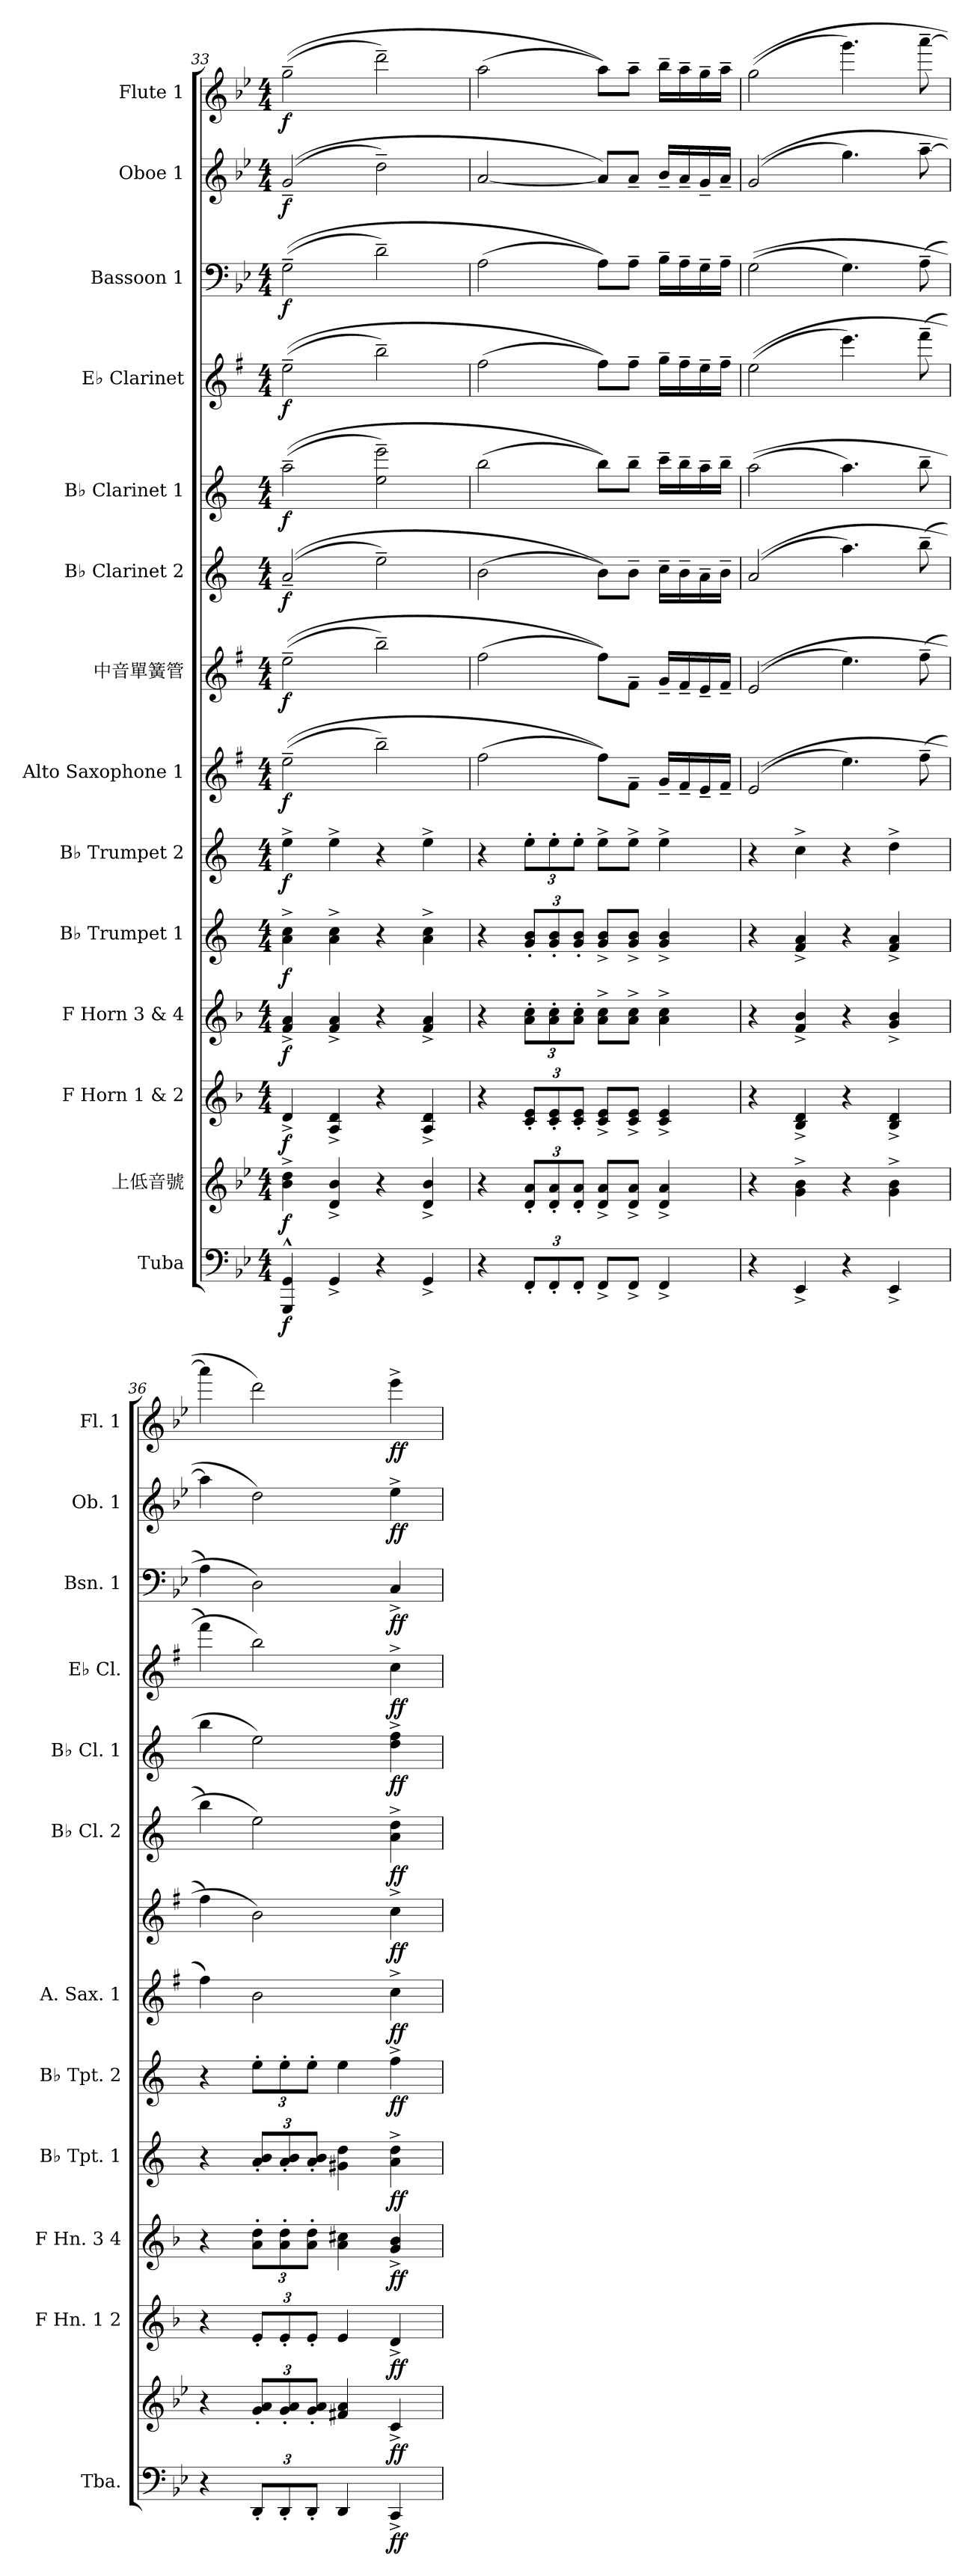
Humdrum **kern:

**kern	**dynam	**kern	**dynam	**kern	**dynam	**kern	**dynam	**kern	**dynam	**kern	**dynam	**kern	**dynam	**kern	**dynam	**kern	**dynam	**kern	**dynam	**kern	**dynam	**kern	**dynam	**kern	**dynam	**kern	**dynam
*part14	*part14	*part13	*part13	*part12	*part12	*part11	*part11	*part10	*part10	*part9	*part9	*part8	*part8	*part7	*part7	*part6	*part6	*part5	*part5	*part4	*part4	*part3	*part3	*part2	*part2	*part1	*part1
*staff14	*staff14	*staff13	*staff13	*staff12	*staff12	*staff11	*staff11	*staff10	*staff10	*staff9	*staff9	*staff8	*staff8	*staff7	*staff7	*staff6	*staff6	*staff5	*staff5	*staff4	*staff4	*staff3	*staff3	*staff2	*staff2	*staff1	*staff1
*I"Tuba	*	*I"上低音號	*	*I"F Horn 1 &amp; 2	*	*I"F Horn 3 &amp; 4	*	*I"B♭ Trumpet 1	*	*I"B♭ Trumpet 2	*	*I"Alto Saxophone 1	*	*I"中音單簧管	*	*I"B♭ Clarinet 2	*	*I"B♭ Clarinet 1	*	*I"E♭ Clarinet	*	*I"Bassoon 1	*	*I"Oboe 1	*	*I"Flute 1	*
*I'Tba.	*	*	*	*I'F Hn. 1 2	*	*I'F Hn. 3 4	*	*I'B♭ Tpt. 1	*	*I'B♭ Tpt. 2	*	*I'A. Sax. 1	*	*	*	*I'B♭ Cl. 2	*	*I'B♭ Cl. 1	*	*I'E♭ Cl.	*	*I'Bsn. 1	*	*I'Ob. 1	*	*I'Fl. 1	*
*clefF4	*	*clefG2	*	*clefG2	*	*clefG2	*	*clefG2	*	*clefG2	*	*clefG2	*	*clefG2	*	*clefG2	*	*clefG2	*	*clefG2	*	*clefF4	*	*clefG2	*	*clefG2	*
*	*	*ITrd8c14	*	*ITrd4c7	*	*ITrd4c7	*	*ITrd1c2	*	*ITrd1c2	*	*ITrd5c9	*	*ITrd5c9	*	*ITrd1c2	*	*ITrd1c2	*	*ITrd-2c-3	*	*	*	*	*	*	*
*k[b-e-]	*	*k[b-e-]	*	*k[b-e-]	*	*k[b-e-]	*	*k[b-e-]	*	*k[b-e-]	*	*k[b-e-]	*	*k[b-e-]	*	*k[b-e-]	*	*k[b-e-]	*	*k[b-e-]	*	*k[b-e-]	*	*k[b-e-]	*	*k[b-e-]	*
*M4/4	*	*M4/4	*	*M4/4	*	*M4/4	*	*M4/4	*	*M4/4	*	*M4/4	*	*M4/4	*	*M4/4	*	*M4/4	*	*M4/4	*	*M4/4	*	*M4/4	*	*M4/4	*
=33	=33	=33	=33	=33	=33	=33	=33	=33	=33	=33	=33	=33	=33	=33	=33	=33	=33	=33	=33	=33	=33	=33	=33	=33	=33	=33	=33
!	!LO:DY:b	!	!LO:DY:b	!	!LO:DY:b	!	!LO:DY:b	!	!LO:DY:b	!	!LO:DY:b	!	!LO:DY:b	!	!LO:DY:b	!	!LO:DY:b	!	!LO:DY:b	!	!LO:DY:b	!	!LO:DY:b	!	!LO:DY:b	!	!LO:DY:b
4GGG/^^ 4GG/^^	f	4B-\^ 4d\^	f	4G^/	f	4B-/^ 4d/^	f	4g\^ 4b-\^	f	4dd^\	f	(>(>2g~\	f	(>(>2g~\	f	(>(>2g~/	f	(>(>2gg~\	f	(>(>2gg~\	f	(>(>2G~\	f	(>(>2g~/	f	(>(>2gg~\	f
4GG^/	.	4D/^ 4B-/^	.	4D/^ 4G/^	.	4B-/^ 4d/^	.	4g\^ 4b-\^	.	4dd^\	.	.	.	.	.	.	.	.	.	.	.	.	.	.	.	.	.
4r	.	4r	.	4r	.	4r	.	4r	.	4r	.	2dd~\)	.	2dd~\)	.	2dd~\)	.	2dd\~ 2ddd\~)	.	2ddd~\)	.	2d~\)	.	2dd~\)	.	2ddd~\)	.
4GG^/	.	4D/^ 4B-/^	.	4D/^ 4G/^	.	4B-/^ 4d/^	.	4g\^ 4b-\^	.	4dd^\	.	.	.	.	.	.	.	.	.	.	.	.	.	.	.	.	.
=34	=34	=34	=34	=34	=34	=34	=34	=34	=34	=34	=34	=34	=34	=34	=34	=34	=34	=34	=34	=34	=34	=34	=34	=34	=34	=34	=34
4r	.	4r	.	4r	.	4r	.	4r	.	4r	.	(>2a\	.	(>2a\	.	(>2a\	.	(>2aa\	.	(>2aa\	.	(>2A\	.	[2a/	.	(>2aa\	.
*Xbrackettup	*	*Xbrackettup	*	*Xbrackettup	*	*Xbrackettup	*	*Xbrackettup	*	*Xbrackettup	*	*	*	*	*	*	*	*	*	*	*	*	*	*	*	*	*
12FF'/L	.	12D/' 12A/'L	.	12F/' 12A/'L	.	12d\' 12f\'L	.	12f/' 12a/'L	.	12dd'\L	.	.	.	.	.	.	.	.	.	.	.	.	.	.	.	.	.
12FF'/	.	12D/' 12A/'	.	12F/' 12A/'	.	12d\' 12f\'	.	12f/' 12a/'	.	12dd'\	.	.	.	.	.	.	.	.	.	.	.	.	.	.	.	.	.
12FF'/J	.	12D/' 12A/'J	.	12F/' 12A/'J	.	12d\' 12f\'J	.	12f/' 12a/'J	.	12dd'\J	.	.	.	.	.	.	.	.	.	.	.	.	.	.	.	.	.
8FF^/L	.	8D/^ 8A/^L	.	8F/^ 8A/^L	.	8d\^ 8f\^L	.	8f/^ 8a/^L	.	8dd^\L	.	8a\L))	.	8a\L))	.	8a\L))	.	8aa\L))	.	8aa\L))	.	8A\L))	.	8a/L])	.	8aa\L))	.
8FF^/J	.	8D/^ 8A/^J	.	8F/^ 8A/^J	.	8d\^ 8f\^J	.	8f/^ 8a/^J	.	8dd^\J	.	8A~\J	.	8A~\J	.	8a~\J	.	8aa~\J	.	8aa~\J	.	8A~\J	.	8a~/J	.	8aa~\J	.
4FF^/	.	4D/^ 4A/^	.	4F/^ 4A/^	.	4d\^ 4f\^	.	4f/^ 4a/^	.	4dd^\	.	16B-~/LL	.	16B-~/LL	.	16b-~\LL	.	16bb-~\LL	.	16bb-~\LL	.	16B-~\LL	.	16b-~/LL	.	16bb-~\LL	.
.	.	.	.	.	.	.	.	.	.	.	.	16A~/	.	16A~/	.	16a~\	.	16aa~\	.	16aa~\	.	16A~\	.	16a~/	.	16aa~\	.
.	.	.	.	.	.	.	.	.	.	.	.	16G~/	.	16G~/	.	16g~\	.	16gg~\	.	16gg~\	.	16G~\	.	16g~/	.	16gg~\	.
.	.	.	.	.	.	.	.	.	.	.	.	16A~/JJ	.	16A~/JJ	.	16a~\JJ	.	16aa~\JJ	.	16aa~\JJ	.	16A~\JJ	.	16a~/JJ	.	16aa~\JJ	.
=35	=35	=35	=35	=35	=35	=35	=35	=35	=35	=35	=35	=35	=35	=35	=35	=35	=35	=35	=35	=35	=35	=35	=35	=35	=35	=35	=35
4r	.	4r	.	4r	.	4r	.	4r	.	4r	.	(>(>2G/	.	(>(>2G/	.	(>(>2g/	.	(>(>2gg\	.	(>(>2gg\	.	(>(>2G\	.	(>(>2g/	.	(>(>2gg\	.
4EE-^/	.	4G\^ 4B-\^	.	4E-/^ 4G/^	.	4B-/^ 4e-/^	.	4e-/^ 4g/^	.	4b-^\	.	.	.	.	.	.	.	.	.	.	.	.	.	.	.	.	.
4r	.	4r	.	4r	.	4r	.	4r	.	4r	.	4.g\)	.	4.g\)	.	4.gg\)	.	4.gg\)	.	4.ggg\)	.	4.G\)	.	4.gg\)	.	4.ggg\)	.
4EE-^/	.	4G\^ 4B-\^	.	4E-/^ 4G/^	.	4c/^ 4e-/^	.	4e-/^ 4g/^	.	4cc^\	.	.	.	.	.	.	.	.	.	.	.	.	.	.	.	.	.
.	.	.	.	.	.	.	.	.	.	.	.	(>8a~\	.	(>8a~\	.	(>8aa~\	.	8aa~\	.	(>8aaa~\	.	(>8A~\	.	[8aa~\	.	[8aaa~\	.
=36	=36	=36	=36	=36	=36	=36	=36	=36	=36	=36	=36	=36	=36	=36	=36	=36	=36	=36	=36	=36	=36	=36	=36	=36	=36	=36	=36
4r	.	4r	.	4r	.	4r	.	4r	.	4r	.	4a\))	.	4a\)	.	4aa\)	.	4aa\	.	4aaa\)	.	4A\)	.	4aa\]	.	4aaa\]	.
12DD'/L	.	12G/' 12A/'L	.	12A'/L	.	12d\' 12g\'L	.	12g/' 12a/'L	.	12dd'\L	.	2d\	.	2d\)	.	2dd\)	.	2dd\)	.	2ddd\)	.	2D\)	.	2dd\)	.	2ddd\)	.
12DD'/	.	12G/' 12A/'	.	12A'/	.	12d\' 12g\'	.	12g/' 12a/'	.	12dd'\	.	.	.	.	.	.	.	.	.	.	.	.	.	.	.	.	.
12DD'/J	.	12G/' 12A/'J	.	12A'/J	.	12d\' 12g\'J	.	12g/' 12a/'J	.	12dd'\J	.	.	.	.	.	.	.	.	.	.	.	.	.	.	.	.	.
4DD/	.	4F#X/ 4A/	.	4A/	.	4d\ 4f#X\	.	4f#X\ 4cc\	.	4dd\	.	.	.	.	.	.	.	.	.	.	.	.	.	.	.	.	.
!	!LO:DY:b	!	!LO:DY:b	!	!LO:DY:b	!	!LO:DY:b	!	!LO:DY:b	!	!LO:DY:b	!	!LO:DY:b	!	!LO:DY:b	!	!LO:DY:b	!	!LO:DY:b	!	!LO:DY:b	!	!LO:DY:b	!	!LO:DY:b	!	!LO:DY:b
4CC^/	ff	4C^/	ff	4G^/	ff	4c/^ 4e-/^	ff	4g\^ 4cc\^	ff	4ee-^\	ff	4e-^\	ff	4e-^\	ff	4g\^ 4cc\^	ff	4cc\^ 4ee-\^	ff	4ee-^\	ff	4C^/	ff	4ee-^\	ff	4eee-^\	ff
=	=	=	=	=	=	=	=	=	=	=	=	=	=	=	=	=	=	=	=	=	=	=	=	=	=	=	=
*-	*-	*-	*-	*-	*-	*-	*-	*-	*-	*-	*-	*-	*-	*-	*-	*-	*-	*-	*-	*-	*-	*-	*-	*-	*-	*-	*-
